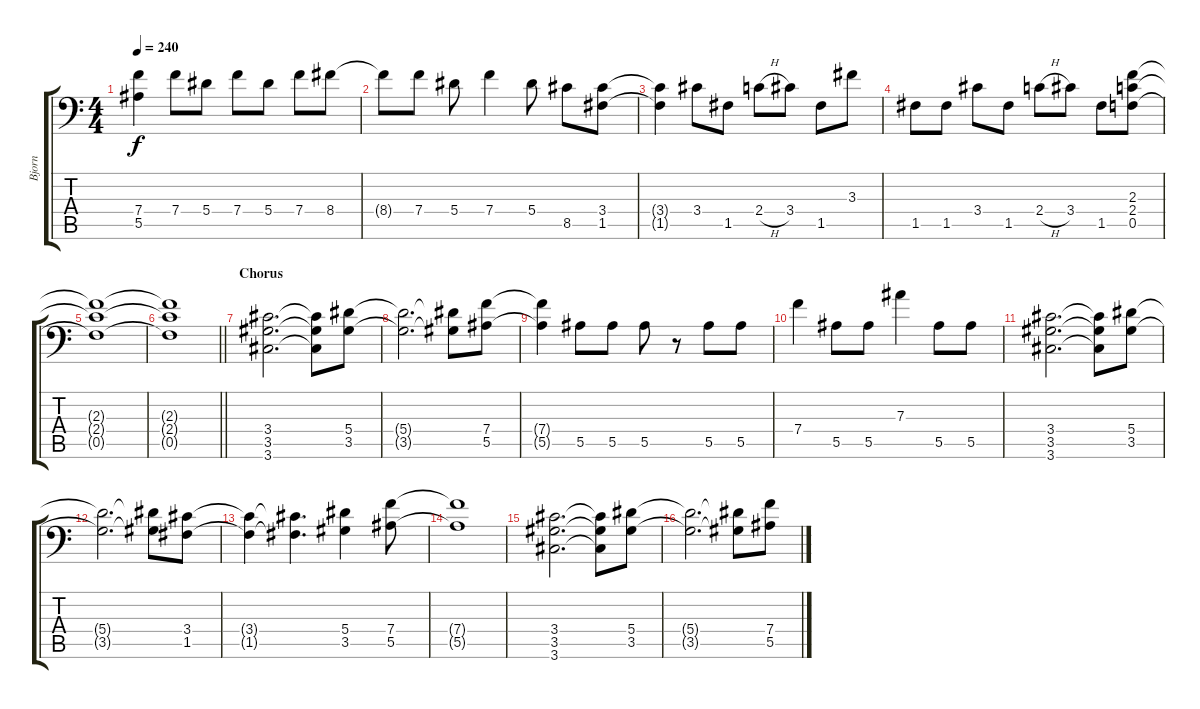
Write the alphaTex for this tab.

\track ("Bjorn" "Bjorn") {instrument distortionguitar}
\staff {score tabs}
\tuning (C4 G3 Eb3 Bb2 F2 Bb1) {hide}
\ts (4 4)
\tempo 240
\clef f4
\ks c
(7.4{t} 5.5{t}).4{dy f} 7.4.8 5.4.8 7.4.8 5.4.8 7.4.8 8.4.8 |
8.4{t}.8 7.4.8 5.4.8 7.4.4 5.4.8 8.5.8 (3.4 1.5).8 |
(3.4{t} 1.5{t}).4 3.4.8 1.5.8 2.4{h}.8 3.4.8 1.5.8 3.3.8 |
1.5.8 1.5.8 3.4.8 1.5.8 2.4{h}.8 3.4.8 1.5.8 (2.3 2.4 0.5).8 |
(2.3{t} 2.4{t} 0.5{t}).1 |
\barLineRight lightlight
(2.3{t} 2.4{t} 0.5{t}).1 |
\section ("" "Chorus")
(3.4 3.5 3.6).2{d} (3.4{t} 3.5{t} 3.6{t}).8 (5.4 3.5).8 |
(5.4{t} 3.5{t}).2{d} (5.4{t} 3.5{t}).8 (7.4 5.5).8 |
(7.4{t} 5.5{t}).4 5.5.8 5.5.8 5.5.8 r.8 5.5.8 5.5.8 |
7.4.4 5.5.8 5.5.8 7.3.4 5.5.8 5.5.8 |
(3.4 3.5 3.6).2{d} (3.4{t} 3.5{t} 3.6{t}).8 (5.4 3.5).8 |
(5.4{t} 3.5{t}).2{d} (5.4{t} 3.5{t}).8 (3.4 1.5).8 |
(3.4{t} 1.5{t}).4 (3.4{t} 1.5{t}).4{d} (5.4 3.5).4 (7.4 5.5).8 |
(7.4{t} 5.5{t}).1 |
(3.4 3.5 3.6).2{d} (3.4{t} 3.5{t} 3.6{t}).8 (5.4 3.5).8 |
(5.4{t} 3.5{t}).2{d} (5.4{t} 3.5{t}).8 (7.4 5.5).8
